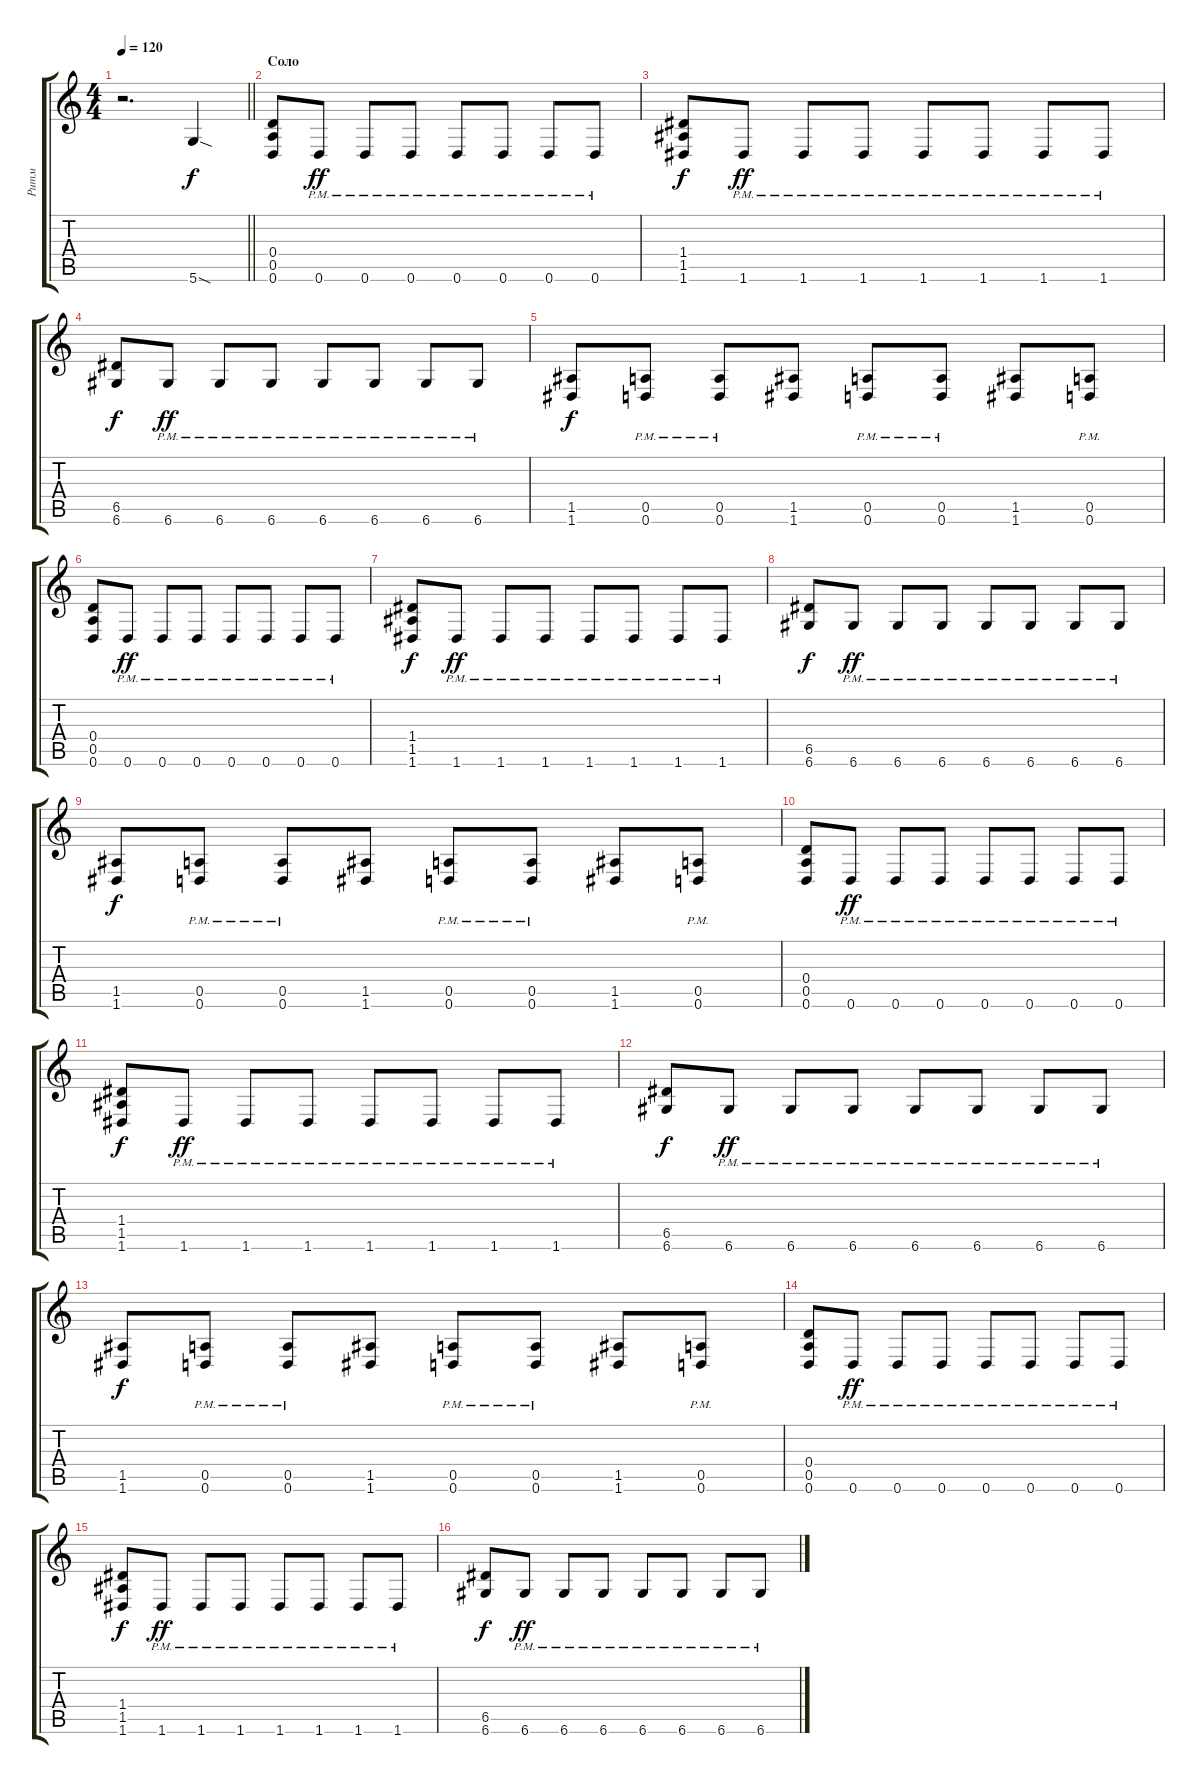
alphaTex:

\track ("Ритм" "Ритм") {instrument distortionguitar}
\staff {score tabs}
\tuning (E4 B3 G3 D3 A2 D2) {hide}
\ts (4 4)
\tempo 120
\clef g2
\barLineRight lightlight
\ks c
r.2{d dy f} 5.6{sod}.4 |
\section ("" "Соло")
(0.4 0.5 0.6).8 0.6{pm}.8{dy ff} 0.6{pm}.8 0.6{pm}.8 0.6{pm}.8 0.6{pm}.8 0.6{pm}.8 0.6{pm}.8 |
(1.4 1.5 1.6).8{dy f} 1.6{pm}.8{dy ff} 1.6{pm}.8 1.6{pm}.8 1.6{pm}.8 1.6{pm}.8 1.6{pm}.8 1.6{pm}.8 |
(6.5 6.6).8{dy f} 6.6{pm}.8{dy ff} 6.6{pm}.8 6.6{pm}.8 6.6{pm}.8 6.6{pm}.8 6.6{pm}.8 6.6{pm}.8 |
(1.5 1.6).8{dy f} (0.5{pm} 0.6{pm}).8 (0.5{pm} 0.6{pm}).8 (1.5 1.6).8 (0.5{pm} 0.6{pm}).8 (0.5{pm} 0.6{pm}).8 (1.5 1.6).8 (0.5{pm} 0.6{pm}).8 |
(0.4 0.5 0.6).8 0.6{pm}.8{dy ff} 0.6{pm}.8 0.6{pm}.8 0.6{pm}.8 0.6{pm}.8 0.6{pm}.8 0.6{pm}.8 |
(1.4 1.5 1.6).8{dy f} 1.6{pm}.8{dy ff} 1.6{pm}.8 1.6{pm}.8 1.6{pm}.8 1.6{pm}.8 1.6{pm}.8 1.6{pm}.8 |
(6.5 6.6).8{dy f} 6.6{pm}.8{dy ff} 6.6{pm}.8 6.6{pm}.8 6.6{pm}.8 6.6{pm}.8 6.6{pm}.8 6.6{pm}.8 |
(1.5 1.6).8{dy f} (0.5{pm} 0.6{pm}).8 (0.5{pm} 0.6{pm}).8 (1.5 1.6).8 (0.5{pm} 0.6{pm}).8 (0.5{pm} 0.6{pm}).8 (1.5 1.6).8 (0.5{pm} 0.6{pm}).8 |
(0.4 0.5 0.6).8 0.6{pm}.8{dy ff} 0.6{pm}.8 0.6{pm}.8 0.6{pm}.8 0.6{pm}.8 0.6{pm}.8 0.6{pm}.8 |
(1.4 1.5 1.6).8{dy f} 1.6{pm}.8{dy ff} 1.6{pm}.8 1.6{pm}.8 1.6{pm}.8 1.6{pm}.8 1.6{pm}.8 1.6{pm}.8 |
(6.5 6.6).8{dy f} 6.6{pm}.8{dy ff} 6.6{pm}.8 6.6{pm}.8 6.6{pm}.8 6.6{pm}.8 6.6{pm}.8 6.6{pm}.8 |
(1.5 1.6).8{dy f} (0.5{pm} 0.6{pm}).8 (0.5{pm} 0.6{pm}).8 (1.5 1.6).8 (0.5{pm} 0.6{pm}).8 (0.5{pm} 0.6{pm}).8 (1.5 1.6).8 (0.5{pm} 0.6{pm}).8 |
(0.4 0.5 0.6).8 0.6{pm}.8{dy ff} 0.6{pm}.8 0.6{pm}.8 0.6{pm}.8 0.6{pm}.8 0.6{pm}.8 0.6{pm}.8 |
(1.4 1.5 1.6).8{dy f} 1.6{pm}.8{dy ff} 1.6{pm}.8 1.6{pm}.8 1.6{pm}.8 1.6{pm}.8 1.6{pm}.8 1.6{pm}.8 |
(6.5 6.6).8{dy f} 6.6{pm}.8{dy ff} 6.6{pm}.8 6.6{pm}.8 6.6{pm}.8 6.6{pm}.8 6.6{pm}.8 6.6{pm}.8
